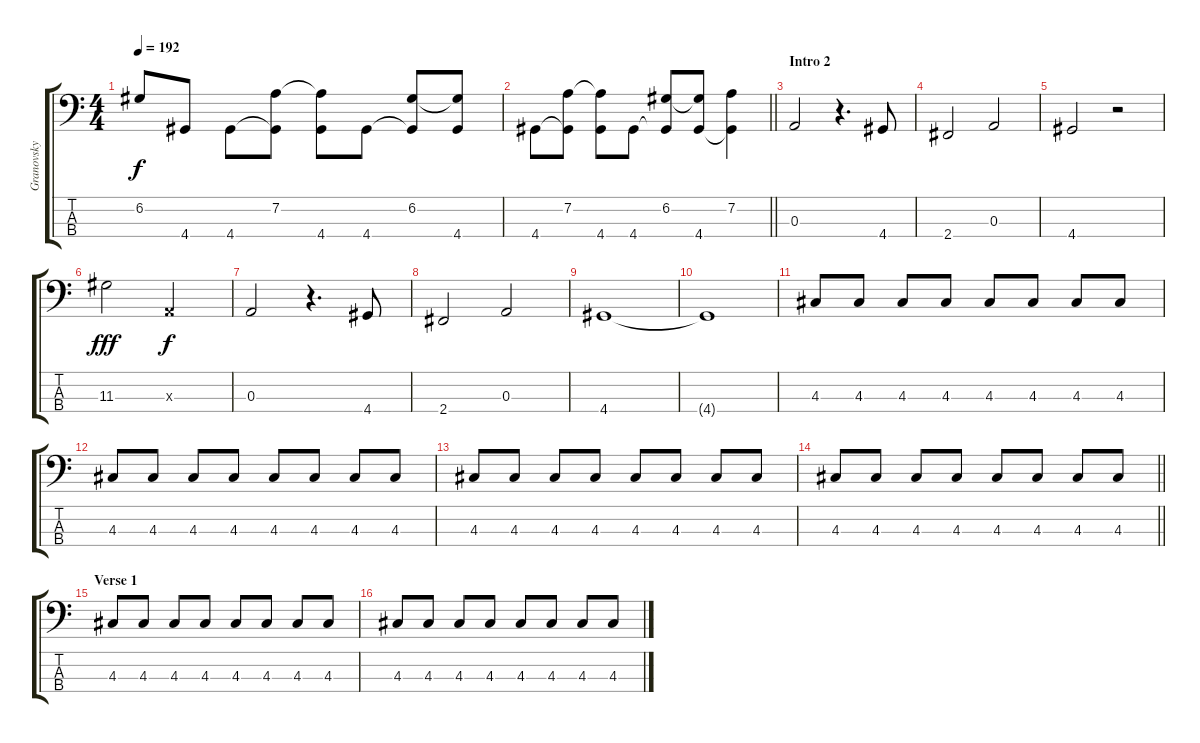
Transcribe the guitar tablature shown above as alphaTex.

\track ("Granovsky" "Granovsky") {instrument electricbassfinger}
\staff {score tabs}
\tuning (G2 D2 A1 E1) {hide}
\ts (4 4)
\tempo 192
\clef f4
\ks c
6.2.8{dy f} 4.4.8 4.4.8 (7.2 4.4{t}).8 (7.2{t} 4.4).8 4.4.8 (6.2 4.4{t}).8 (6.2{t} 4.4).8 |
\barLineRight lightlight
4.4.8 (7.2 4.4{t}).8 (7.2{t} 4.4).8 4.4.8 (6.2 4.4{t}).8 (6.2{t} 4.4).8 (7.2 4.4{t}).4 |
\section ("" "Intro 2")
0.3.2 r.4{d} 4.4.8 |
2.4.2 0.3.2 |
4.4.2 r.2 |
11.3.2{dy fff} 0.3{x}.2{dy f} |
0.3.2 r.4{d} 4.4.8 |
2.4.2 0.3.2 |
4.4.1 |
4.4{t}.1 |
4.3.8 4.3.8 4.3.8 4.3.8 4.3.8 4.3.8 4.3.8 4.3.8 |
4.3.8 4.3.8 4.3.8 4.3.8 4.3.8 4.3.8 4.3.8 4.3.8 |
4.3.8 4.3.8 4.3.8 4.3.8 4.3.8 4.3.8 4.3.8 4.3.8 |
\barLineRight lightlight
4.3.8 4.3.8 4.3.8 4.3.8 4.3.8 4.3.8 4.3.8 4.3.8 |
\section ("" "Verse 1")
4.3.8 4.3.8 4.3.8 4.3.8 4.3.8 4.3.8 4.3.8 4.3.8 |
4.3.8 4.3.8 4.3.8 4.3.8 4.3.8 4.3.8 4.3.8 4.3.8
